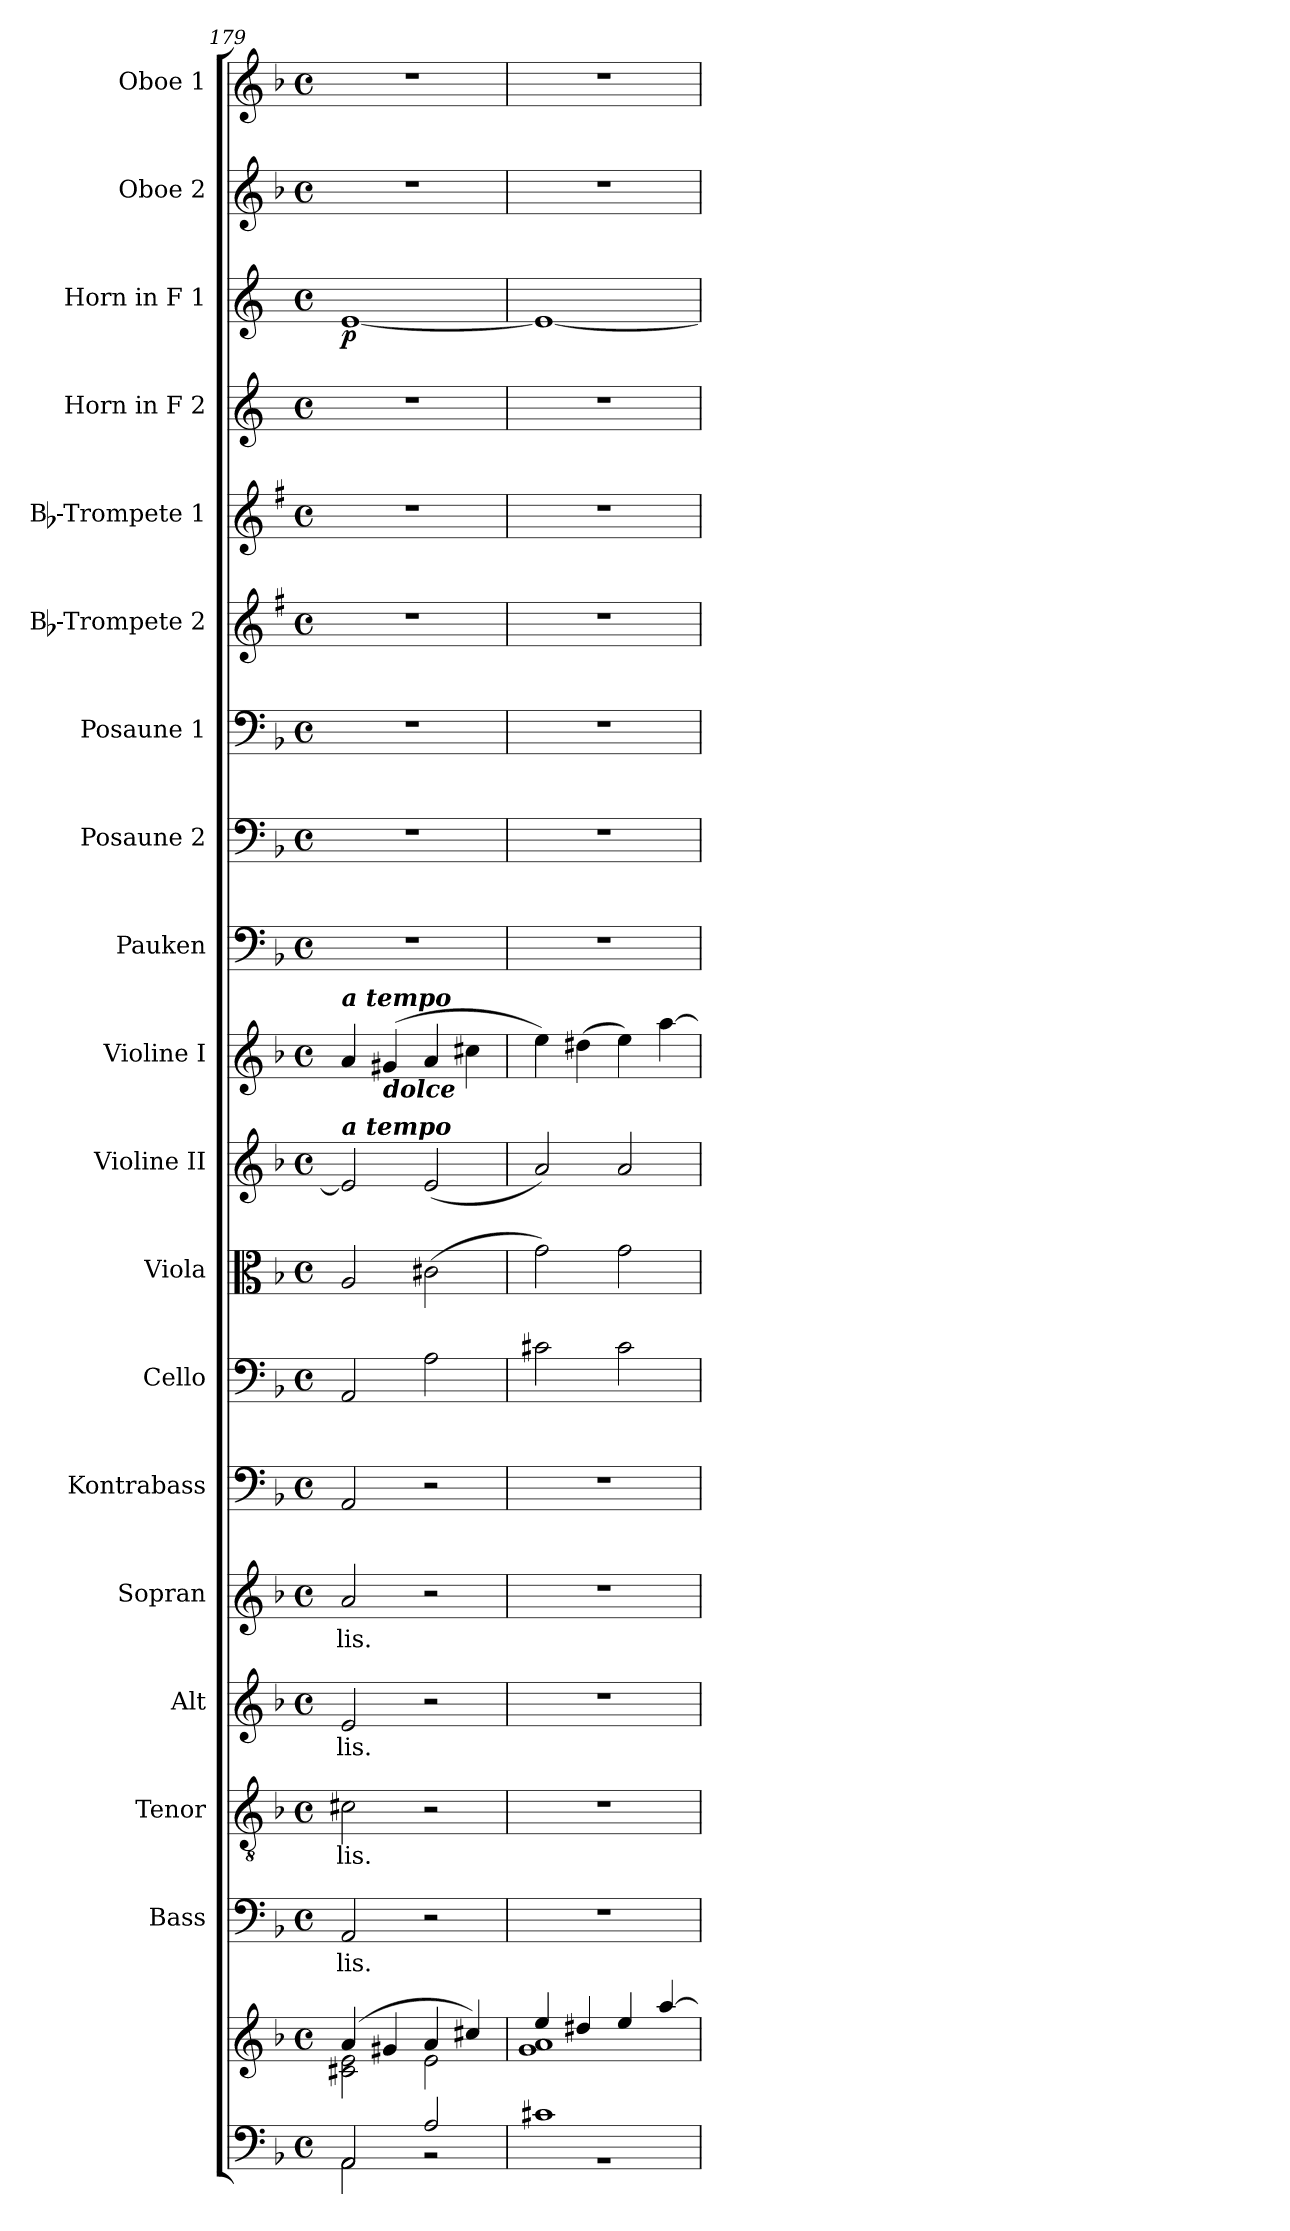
**kern	**kern	**kern	**text	**kern	**text	**kern	**text	**kern	**text	**kern	**kern	**kern	**kern	**kern	**kern	**kern	**kern	**kern	**kern	**kern	**kern	**dynam	**kern	**kern
*part19	*part19	*part18	*part18	*part17	*part17	*part16	*part16	*part15	*part15	*part14	*part13	*part12	*part11	*part10	*part9	*part8	*part7	*part6	*part5	*part4	*part3	*part3	*part2	*part1
*staff20	*staff19	*staff18	*staff18	*staff17	*staff17	*staff16	*staff16	*staff15	*staff15	*staff14	*staff13	*staff12	*staff11	*staff10	*staff9	*staff8	*staff7	*staff6	*staff5	*staff4	*staff3	*staff3	*staff2	*staff1
*	*	*I"Bass	*	*I"Tenor	*	*I"Alt	*	*I"Sopran	*	*I"Kontrabass	*I"Cello	*I"Viola	*I"Violine II	*I"Violine I	*I"Pauken	*I"Posaune 2	*I"Posaune 1	*I"Bb-Trompete 2	*I"Bb-Trompete 1	*I"Horn in F 2	*I"Horn in F 1	*	*I"Oboe 2	*I"Oboe 1
*	*	*I'B.	*	*I'T.	*	*I'A.	*	*I'S.	*	*I'Kb.	*	*I'Vla.	*I'Vl. II	*I'Vl. I	*I'Pk.	*I'Pos. 2	*I'Pos. 1	*I'Bb Trp. 2	*I'Bb Trp. 1	*	*	*	*I'Ob. 2	*I'Ob. 1
*clefF4	*clefG2	*clefF4	*	*clefGv2	*	*clefG2	*	*clefG2	*	*clefF4	*clefF4	*clefC3	*clefG2	*clefG2	*clefF4	*clefF4	*clefF4	*clefG2	*clefG2	*clefG2	*clefG2	*	*clefG2	*clefG2
*	*	*	*	*	*	*	*	*	*	*ITrd7c12	*	*	*	*	*	*	*	*ITrd1c2	*ITrd1c2	*ITrd4c7	*ITrd4c7	*	*	*
*k[b-]	*k[b-]	*k[b-]	*	*k[b-]	*	*k[b-]	*	*k[b-]	*	*k[b-]	*k[b-]	*k[b-]	*k[b-]	*k[b-]	*k[b-]	*k[b-]	*k[b-]	*k[b-]	*k[b-]	*k[b-]	*k[b-]	*	*k[b-]	*k[b-]
*F:	*F:	*F:	*	*F:	*	*F:	*	*F:	*	*F:	*F:	*F:	*F:	*F:	*F:	*F:	*F:	*F:	*F:	*F:	*F:	*	*F:	*F:
*M4/4	*M4/4	*M4/4	*	*M4/4	*	*M4/4	*	*M4/4	*	*M4/4	*M4/4	*M4/4	*M4/4	*M4/4	*M4/4	*M4/4	*M4/4	*M4/4	*M4/4	*M4/4	*M4/4	*	*M4/4	*M4/4
*met(c)	*met(c)	*met(c)	*	*met(c)	*	*met(c)	*	*met(c)	*	*met(c)	*met(c)	*met(c)	*met(c)	*met(c)	*met(c)	*met(c)	*met(c)	*met(c)	*met(c)	*met(c)	*met(c)	*	*met(c)	*met(c)
=179	=179	=179	=179	=179	=179	=179	=179	=179	=179	=179	=179	=179	=179	=179	=179	=179	=179	=179	=179	=179	=179	=179	=179	=179
*^	*^	*	*	*	*	*	*	*	*	*	*	*	*	*	*	*	*	*	*	*	*	*	*	*
!	!	!	!	!	!	!	!	!	!	!	!	!	!	!	!	!LO:TX:a:Bi:t=a tempo	!	!	!	!	!	!	!	!	!	!
!	!	!	!	!	!	!	!	!	!	!	!	!	!	!	!LO:TX:a:Bi:t=a tempo	!	!	!	!	!	!	!	!	!	!	!
!	!	!	!	!	!LO:LY:b	!	!LO:LY:b	!	!LO:LY:b	!	!LO:LY:b	!	!	!	!	!	!	!	!	!	!	!	!	!LO:DY:b	!	!
2AA/	2AA\	(4a/	2c#X\ 2e\	2AA/	-lis.	2c#X\	-lis.	2e/	-lis.	2a/	-lis.	2AAA/	2AA/	2A/	2e/]	4a/	1r	1r	1r	1r	1r	1r	[1A	p	1r	1r
!	!	!	!	!	!	!	!	!	!	!	!	!	!	!	!	!LO:TX:b:Bi:t=dolce	!	!	!	!	!	!	!	!	!	!
.	.	4g#X/	.	.	.	.	.	.	.	.	.	.	.	.	.	(4g#X/	.	.	.	.	.	.	.	.	.	.
2A/	2rBB	4a/	2e\	2r	.	2r	.	2r	.	2r	.	2r	2A\	(>2c#X\	(<2e/	4a/	.	.	.	.	.	.	.	.	.	.
.	.	4cc#X/)	.	.	.	.	.	.	.	.	.	.	.	.	.	4cc#X\	.	.	.	.	.	.	.	.	.	.
=180	=180	=180	=180	=180	=180	=180	=180	=180	=180	=180	=180	=180	=180	=180	=180	=180	=180	=180	=180	=180	=180	=180	=180	=180	=180	=180
1c#X	1rBB	4ee/	1g 1a	1r	.	1r	.	1r	.	1r	.	1r	2c#X\	2g\)	2a/)	4ee\)	1r	1r	1r	1r	1r	1r	1A_	.	1r	1r
.	.	4dd#X/	.	.	.	.	.	.	.	.	.	.	.	.	.	(>4dd#X\	.	.	.	.	.	.	.	.	.	.
.	.	4ee/	.	.	.	.	.	.	.	.	.	.	2c#\	2g\	2a/	4ee\)	.	.	.	.	.	.	.	.	.	.
.	.	[>4aa/	.	.	.	.	.	.	.	.	.	.	.	.	.	[4aa\	.	.	.	.	.	.	.	.	.	.
*v	*v	*	*	*	*	*	*	*	*	*	*	*	*	*	*	*	*	*	*	*	*	*	*	*	*	*
*	*v	*v	*	*	*	*	*	*	*	*	*	*	*	*	*	*	*	*	*	*	*	*	*	*	*
=	=	=	=	=	=	=	=	=	=	=	=	=	=	=	=	=	=	=	=	=	=	=	=	=
*-	*-	*-	*-	*-	*-	*-	*-	*-	*-	*-	*-	*-	*-	*-	*-	*-	*-	*-	*-	*-	*-	*-	*-	*-
